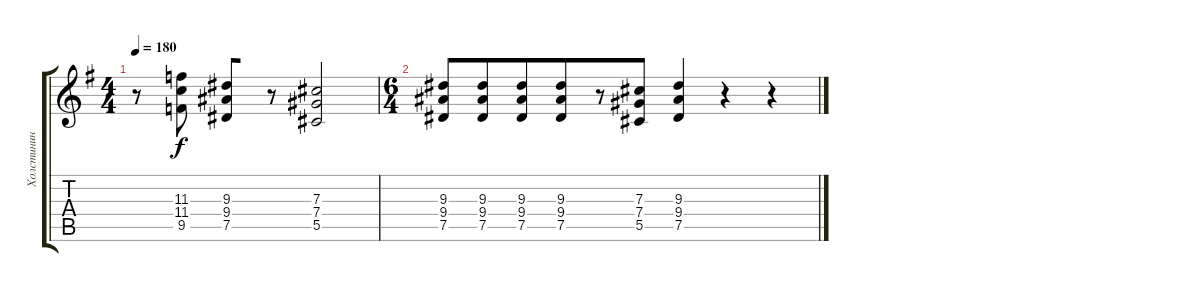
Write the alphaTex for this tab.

\track ("Холстинин" "Холстинин") {instrument distortionguitar}
\staff {score tabs}
\tuning (Eb4 Bb3 Gb3 Db3 Ab2 Eb2) {hide}
\ts (4 4)
\tempo 180
\clef g2
\ks g
r.8{dy f beam merge} (11.3 11.4 9.5).8 (9.3 9.4 7.5).8{beam merge} r.8{beam merge} (7.3 7.4 5.5).2 |
\ts (6 4)
(9.3 9.4 7.5).8{beam merge} (9.3 9.4 7.5).8{beam merge} (9.3 9.4 7.5).8{beam merge} (9.3 9.4 7.5).8{beam merge} r.8{beam merge} (7.3 7.4 5.5).8{beam merge} (9.3 9.4 7.5).4 r.4 r.4
